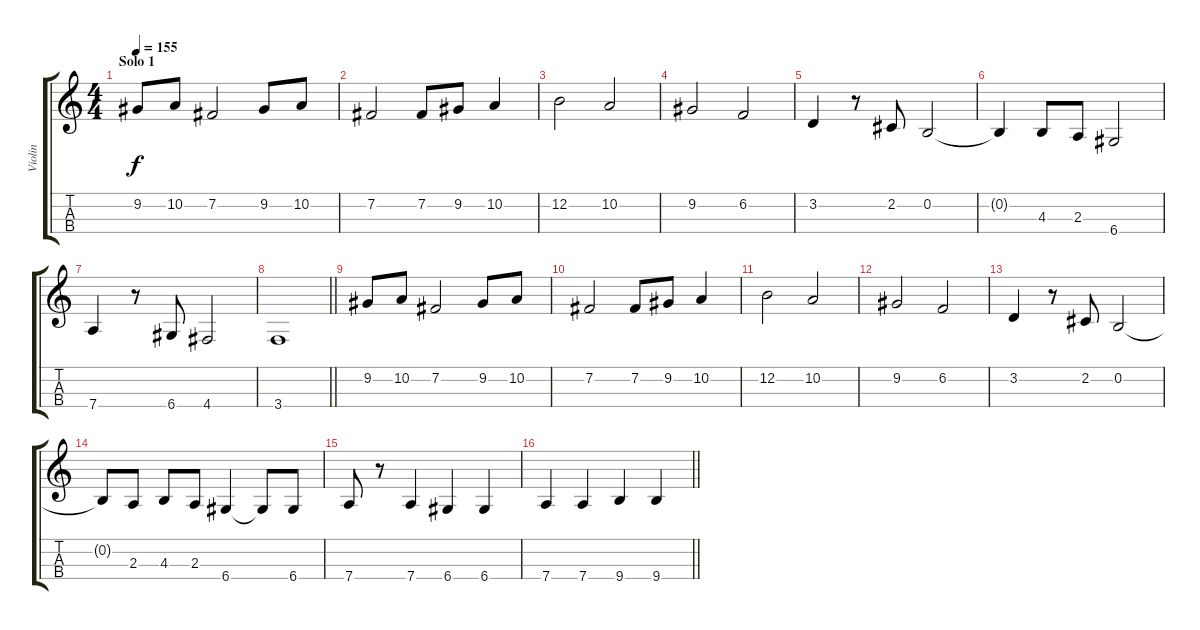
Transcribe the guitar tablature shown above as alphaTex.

\track ("Violin" "Violin") {instrument violin}
\staff {score tabs}
\tuning (E4 B3 G3 D3) {hide}
\ts (4 4)
\section ("" "Solo 1")
\tempo 155
\clef g2
\ks c
9.2.8{dy f} 10.2.8 7.2.2 9.2.8 10.2.8 |
7.2.2 7.2.8 9.2.8 10.2.4 |
12.2.2 10.2.2 |
9.2.2 6.2.2 |
3.2.4 r.8 2.2.8 0.2.2 |
0.2{t}.4 4.3.8 2.3.8 6.4.2 |
7.4.4 r.8 6.4.8 4.4.2 |
\barLineRight lightlight
3.4.1 |
9.2.8 10.2.8 7.2.2 9.2.8 10.2.8 |
7.2.2 7.2.8 9.2.8 10.2.4 |
12.2.2 10.2.2 |
9.2.2 6.2.2 |
3.2.4 r.8 2.2.8 0.2.2 |
0.2{t}.8 2.3.8 4.3.8 2.3.8 6.4.4 6.4{t}.8 6.4.8 |
7.4.8 r.8 7.4.4 6.4.4 6.4.4 |
\barLineRight lightlight
7.4.4 7.4.4 9.4.4 9.4.4
